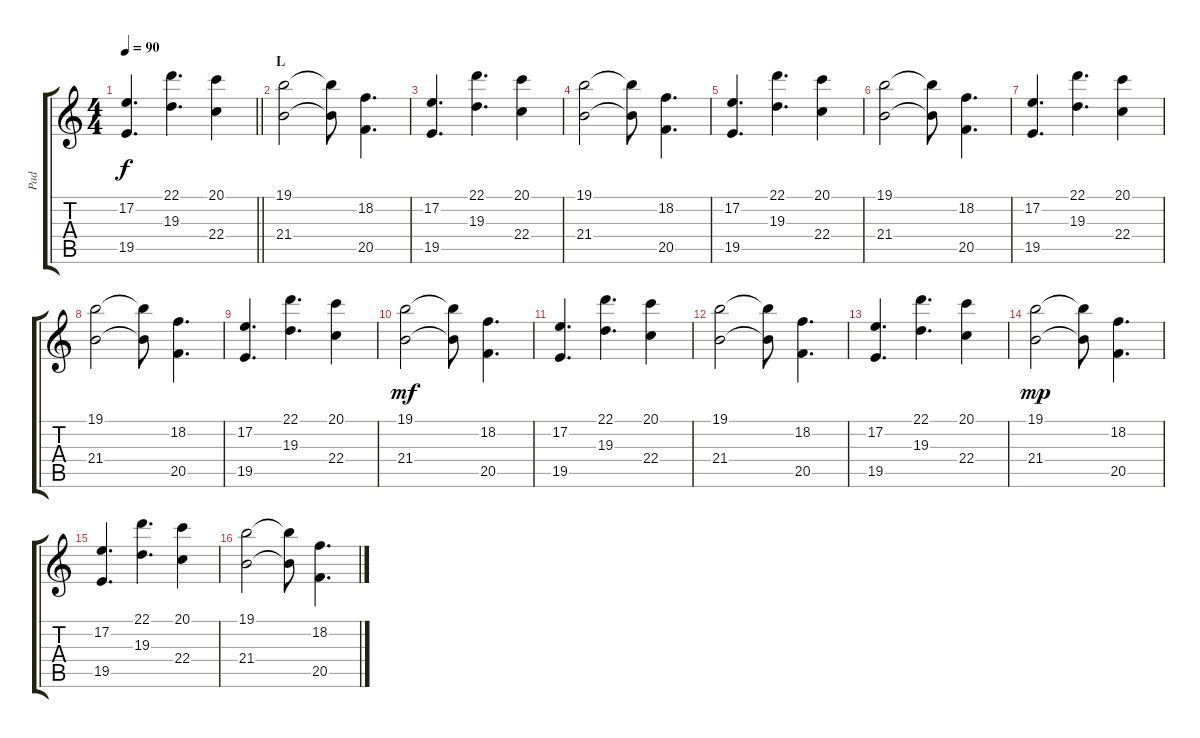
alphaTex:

\track ("Pad" "Pad") {instrument pad6metallic}
\staff {score tabs}
\tuning (E4 B3 G3 D3 A2 E2) {hide}
\ts (4 4)
\tempo 90
\clef g2
\barLineRight lightlight
\ks c
(17.2 19.5).4{d dy f} (22.1 19.3).4{d} (20.1 22.4).4 |
\section ("" "L")
(19.1 21.4).2 (19.1{t} 21.4{t}).8 (18.2 20.5).4{d} |
(17.2 19.5).4{d} (22.1 19.3).4{d} (20.1 22.4).4 |
(19.1 21.4).2 (19.1{t} 21.4{t}).8 (18.2 20.5).4{d} |
(17.2 19.5).4{d} (22.1 19.3).4{d} (20.1 22.4).4 |
(19.1 21.4).2 (19.1{t} 21.4{t}).8 (18.2 20.5).4{d} |
(17.2 19.5).4{d} (22.1 19.3).4{d} (20.1 22.4).4 |
(19.1 21.4).2 (19.1{t} 21.4{t}).8 (18.2 20.5).4{d} |
(17.2 19.5).4{d} (22.1 19.3).4{d} (20.1 22.4).4 |
(19.1 21.4).2{dy mf} (19.1{t} 21.4{t}).8 (18.2 20.5).4{d} |
(17.2 19.5).4{d} (22.1 19.3).4{d} (20.1 22.4).4 |
(19.1 21.4).2 (19.1{t} 21.4{t}).8 (18.2 20.5).4{d} |
(17.2 19.5).4{d} (22.1 19.3).4{d} (20.1 22.4).4 |
(19.1 21.4).2{dy mp} (19.1{t} 21.4{t}).8 (18.2 20.5).4{d} |
(17.2 19.5).4{d} (22.1 19.3).4{d} (20.1 22.4).4 |
(19.1 21.4).2 (19.1{t} 21.4{t}).8 (18.2 20.5).4{d}
